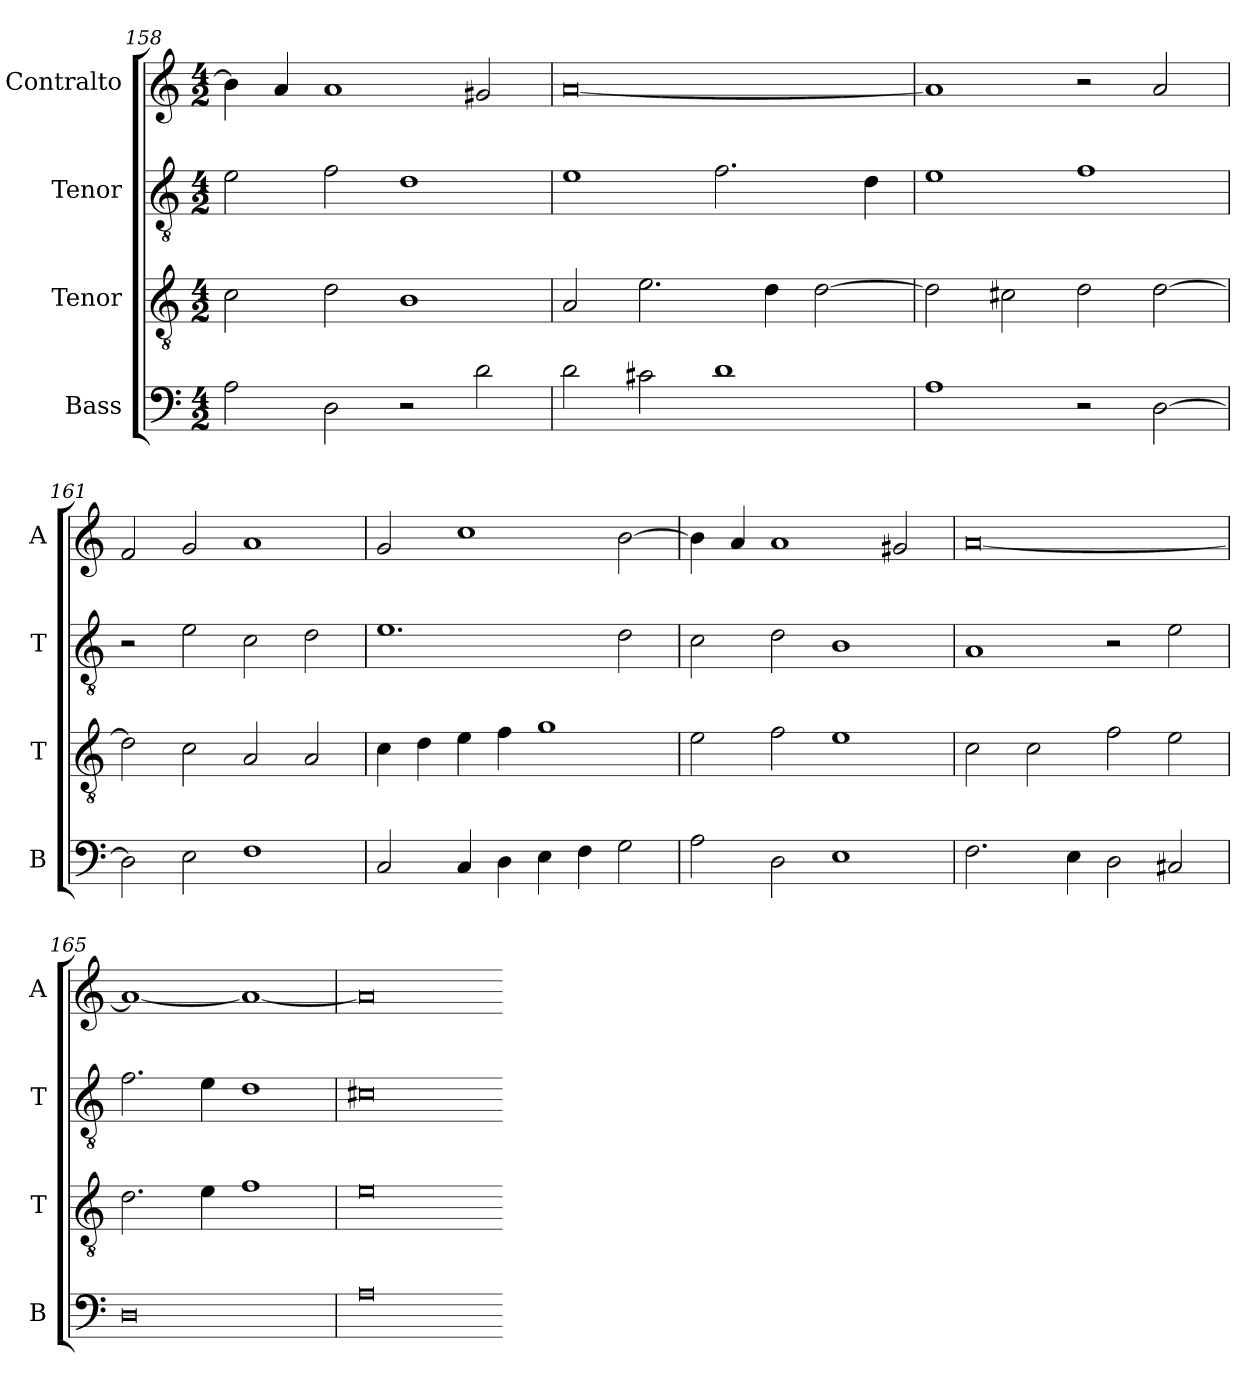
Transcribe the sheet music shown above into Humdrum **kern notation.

**kern	**kern	**kern	**kern
*part4	*part3	*part2	*part1
*staff4	*staff3	*staff2	*staff1
*I"Bass	*I"Tenor	*I"Tenor	*I"Contralto
*I'B	*I'T	*I'T	*I'A
*clefF4	*clefGv2	*clefGv2	*clefG2
*k[]	*k[]	*k[]	*k[]
*A:aeo	*A:aeo	*A:aeo	*A:aeo
*M4/2	*M4/2	*M4/2	*M4/2
=158	=158	=158	=158
2A	2c	2e	4b]
.	.	.	4a
2D	2d	2f	1a
2r	1B	1d	.
2d	.	.	2g#X
=159	=159	=159	=159
2d	2A	1e	[0a
2c#X	2.e	.	.
1d	.	2.f	.
.	4d	.	.
.	[2d	.	.
.	.	4d	.
=160	=160	=160	=160
1A	2d]	1e	1a]
.	2c#X	.	.
2r	2d	1f	2r
[2D	[2d	.	2a
=161	=161	=161	=161
2D]	2d]	2r	2f
2E	2c	2e	2g
1F	2A	2c	1a
.	2A	2d	.
=162	=162	=162	=162
2C	4c	1.e	2g
.	4d	.	.
4C	4e	.	1cc
4D	4f	.	.
4E	1g	.	.
4F	.	.	.
2G	.	2d	[2b
=163	=163	=163	=163
2A	2e	2c	4b]
.	.	.	4a
2D	2f	2d	1a
1E	1e	1B	.
.	.	.	2g#X
=164	=164	=164	=164
2.F	2c	1A	[0a
.	2c	.	.
4E	.	.	.
2D	2f	2r	.
2C#X	2e	2e	.
=165	=165	=165	=165
0D	2.d	2.f	1a_
.	4e	4e	.
.	1f	1d	1a_
=166	=166	=166	=166
0A	0e	0c#X	0a]
=-	=-	=-	=-
*-	*-	*-	*-
